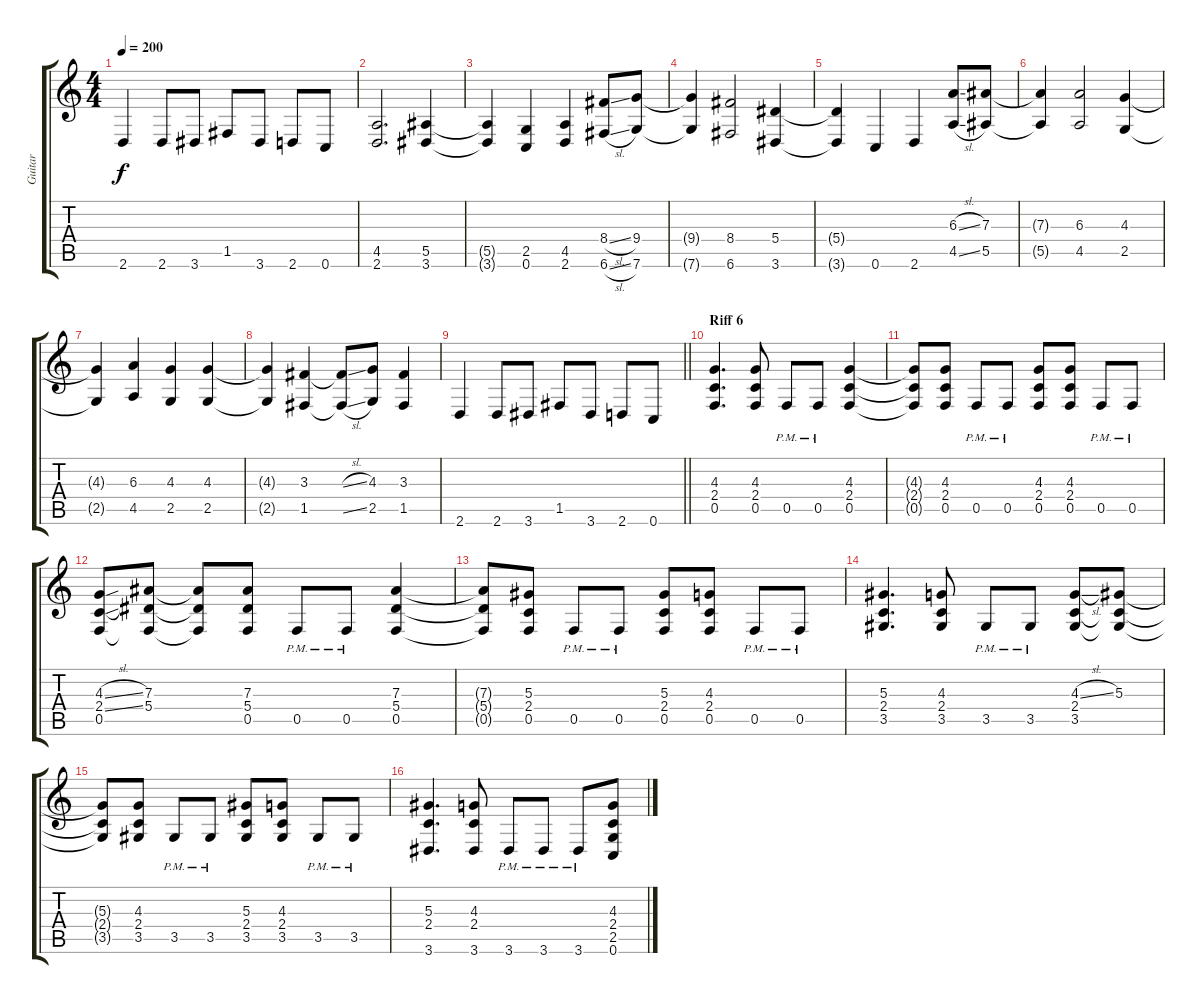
\track ("Guitar" "Guitar") {instrument distortionguitar}
\staff {score tabs}
\tuning (C4 G3 Eb3 Bb2 F2 C2) {hide}
\ts (4 4)
\tempo 200
\clef g2
\ks c
2.6.4{dy f} 2.6.8 3.6.8 1.5.8 3.6.8 2.6.8 0.6.8 |
(4.5 2.6).2{d} (5.5 3.6).4 |
(5.5{t} 3.6{t}).4 (2.5 0.6).4 (4.5 2.6).4 (8.4{sl} 6.6{sl}).8 (9.4 7.6).8 |
(9.4{t} 7.6{t}).4 (8.4 6.6).2 (5.4 3.6).4 |
(5.4{t} 3.6{t}).4 0.6.4 2.6.4 (6.3{sl} 4.5{sl}).8 (7.3 5.5).8 |
(7.3{t} 5.5{t}).4 (6.3 4.5).2 (4.3 2.5).4 |
(4.3{t} 2.5{t}).4 (6.3 4.5).4 (4.3 2.5).4 (4.3 2.5).4 |
(4.3{t} 2.5{t}).4 (3.3 1.5).4 (3.3{sl t} 1.5{sl t}).8 (4.3 2.5).8 (3.3 1.5).4 |
\barLineRight lightlight
2.6.4 2.6.8 3.6.8 1.5.8 3.6.8 2.6.8 0.6.8 |
\section ("" "Riff 6")
(4.3 2.4 0.5).4{d} (4.3 2.4 0.5).8 0.5{pm}.8 0.5{pm}.8 (4.3 2.4 0.5).4 |
(4.3{t} 2.4{t} 0.5{t}).8 (4.3 2.4 0.5).8 0.5{pm}.8 0.5{pm}.8 (4.3 2.4 0.5).8 (4.3 2.4 0.5).8 0.5{pm}.8 0.5{pm}.8 |
(4.3{sl} 2.4{sl} 0.5).8 (7.3 5.4 0.5{t}).8 (7.3{t} 5.4{t} 0.5{t}).8 (7.3 5.4 0.5).8 0.5{pm}.8 0.5{pm}.8 (7.3 5.4 0.5).4 |
(7.3{t} 5.4{t} 0.5{t}).8 (5.3 2.4 0.5).8 0.5{pm}.8 0.5{pm}.8 (5.3 2.4 0.5).8 (4.3 2.4 0.5).8 0.5{pm}.8 0.5{pm}.8 |
(5.3 2.4 3.5).4{d} (4.3 2.4 3.5).8 3.5{pm}.8 3.5{pm}.8 (4.3{sl} 2.4 3.5).8 (5.3 2.4{t} 3.5{t}).8 |
(5.3{t} 2.4{t} 3.5{t}).8 (4.3 2.4 3.5).8 3.5{pm}.8 3.5{pm}.8 (5.3 2.4 3.5).8 (4.3 2.4 3.5).8 3.5{pm}.8 3.5{pm}.8 |
(5.3 2.4 3.6).4{d} (4.3 2.4 3.6).8 3.6{pm}.8 3.6{pm}.8 3.6{pm}.8 (4.3 2.4 2.5 0.6).8
